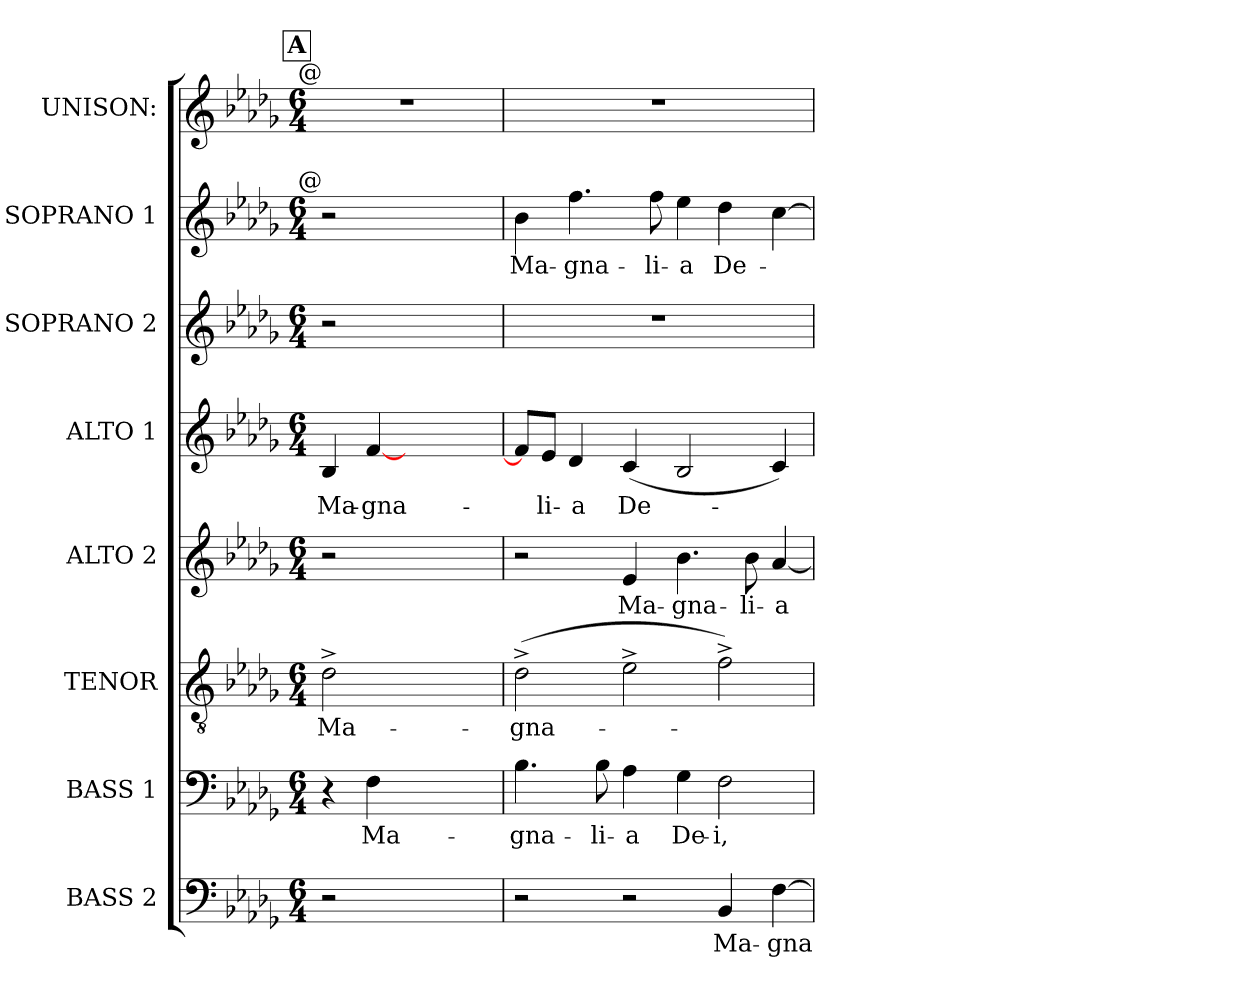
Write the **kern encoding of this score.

**kern	**text	**kern	**text	**kern	**text	**kern	**text	**kern	**text	**kern	**kern	**text	**kern
*part8	*part8	*part7	*part7	*part6	*part6	*part5	*part5	*part4	*part4	*part3	*part2	*part2	*part1
*staff8	*staff8	*staff7	*staff7	*staff6	*staff6	*staff5	*staff5	*staff4	*staff4	*staff3	*staff2	*staff2	*staff1
*I"BASS 2	*	*I"BASS 1	*	*I"TENOR	*	*I"ALTO 2	*	*I"ALTO 1	*	*I"SOPRANO 2	*I"SOPRANO 1	*	*I"UNISON:
*I'B2.	*	*I'B1.	*	*I'T.	*	*I'A2.	*	*I'A1.	*	*I'S2.	*I'S1.	*	*I'S.
*clefF4	*	*clefF4	*	*clefGv2	*	*clefG2	*	*clefG2	*	*clefG2	*clefG2	*	*clefG2
*	*	*	*	*ITrd7c12	*	*	*	*	*	*	*	*	*
*k[b-e-a-d-g-]	*	*k[b-e-a-d-g-]	*	*k[b-e-a-d-g-]	*	*k[b-e-a-d-g-]	*	*k[b-e-a-d-g-]	*	*k[b-e-a-d-g-]	*k[b-e-a-d-g-]	*	*k[b-e-a-d-g-]
*D-:	*	*D-:	*	*D-:	*	*D-:	*	*D-:	*	*D-:	*D-:	*	*D-:
*M6/4	*	*M6/4	*	*M6/4	*	*M6/4	*	*M6/4	*	*M6/4	*M6/4	*	*M6/4
!!LO:REH:place=s1:B:color=#000000:enc=box:fs=17.1408:t=A
=21	=21	=21	=21	=21	=21	=21	=21	=21	=21	=21	=21	=21	=21
!	!	!	!	!	!LO:LY:b:color=#000000	!	!	!	!	!	!	!	!
!	!	!	!	!	!	!	!	!	!	!	!	!	!LO:TX:a:rj:t=@
!	!	!	!	!	!	!	!	!	!	!	!LO:TX:a:rj:t=@	!	!
!	!	!	!	!	!	!	!	!	!LO:LY:b:color=#000000	!	!	!	!LO:N:vis=1
2r	.	4r	.	2D-^i\	Ma-	2r	.	4B-i/	Ma-	2r	2r	.	1.r
!	!	!	!LO:LY:b:color=#000000	!	!	!	!	!	!	!	!	!	!
!	!	!	!	!	!	!	!	!	!LO:LY:b:color=#000000	!	!	!	!
.	.	4Fi\	Ma-	.	.	.	.	[4fi/	-gna-	.	.	.	.
1ryy	.	1ryy	.	1ryy	.	1ryy	.	1ryy	.	1ryy	1ryy	.	.
=22	=22	=22	=22	=22	=22	=22	=22	=22	=22	=22	=22	=22	=22
!	!	!	!LO:LY:b:color=#000000	!	!	!	!	!	!	!	!	!	!
!	!	!	!	!	!LO:LY:b:color=#000000	!	!	!	!	!LO:N:vis=1	!	!	!
!	!	!	!	!	!	!	!	!	!	!	!	!LO:LY:b:color=#000000	!LO:N:vis=1
2r	.	4.B-i\	-gna-	(2D-^i\	-gna-	2r	.	8fi/L]	.	1.r	4b-i\	Ma-	1.r
!	!	!	!	!	!	!	!	!	!LO:LY:b:color=#000000	!	!	!	!
.	.	.	.	.	.	.	.	8e-i/J	-li-	.	.	.	.
!	!	!	!	!	!	!	!	!	!LO:LY:b:color=#000000	!	!	!	!
!	!	!	!	!	!	!	!	!	!	!	!	!LO:LY:b:color=#000000	!
.	.	.	.	.	.	.	.	4d-i/	-a	.	4.ffi\	-gna-	.
!	!	!	!LO:LY:b:color=#000000	!	!	!	!	!	!	!	!	!	!
.	.	8B-i\	-li-	.	.	.	.	.	.	.	.	.	.
!	!	!	!LO:LY:b:color=#000000	!	!	!	!	!	!	!	!	!	!
!	!	!	!	!	!	!	!LO:LY:b:color=#000000	!	!	!	!	!	!
!	!	!	!	!	!	!	!	!	!LO:LY:b:color=#000000	!	!	!	!
2r	.	4A-i\	-a	2E-^i\	.	4e-i/	Ma-	(4ci/	De-	.	.	.	.
!	!	!	!	!	!	!	!	!	!	!	!	!LO:LY:b:color=#000000	!
.	.	.	.	.	.	.	.	.	.	.	8ffi\	-li-	.
!	!	!	!LO:LY:b:color=#000000	!	!	!	!	!	!	!	!	!	!
!	!	!	!	!	!	!	!LO:LY:b:color=#000000	!	!	!	!	!	!
!	!	!	!	!	!	!	!	!	!	!	!	!LO:LY:b:color=#000000	!
.	.	4G-i\	De-	.	.	4.b-i\	-gna-	2B-i/	.	.	4ee-i\	-a	.
!	!LO:LY:b:color=#000000	!	!	!	!	!	!	!	!	!	!	!	!
!	!	!	!LO:LY:b:color=#000000	!	!	!	!	!	!	!	!	!	!
!	!	!	!	!	!	!	!	!	!	!	!	!LO:LY:b:color=#000000	!
4BB-i/	Ma-	2Fi\	-i,	2F^i\)	.	.	.	.	.	.	4dd-i\	De-	.
!	!	!	!	!	!	!	!LO:LY:b:color=#000000	!	!	!	!	!	!
.	.	.	.	.	.	8b-i\	-li-	.	.	.	.	.	.
!	!LO:LY:b:color=#000000	!	!	!	!	!	!	!	!	!	!	!	!
!	!	!	!	!	!	!	!LO:LY:b:color=#000000	!	!	!	!	!	!
[4Fi\	-gna-	.	.	.	.	[4a-i/	-a	4ci/)	.	.	[4cci\	.	.
=	=	=	=	=	=	=	=	=	=	=	=	=	=
*-	*-	*-	*-	*-	*-	*-	*-	*-	*-	*-	*-	*-	*-
